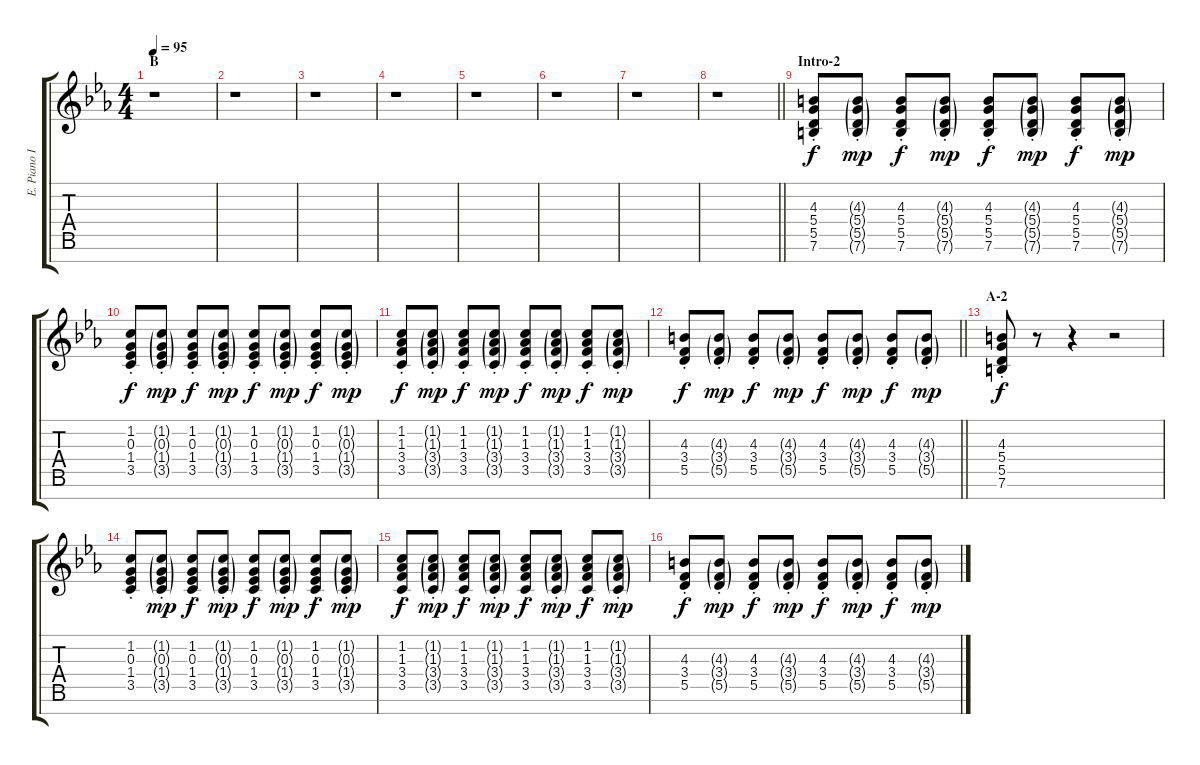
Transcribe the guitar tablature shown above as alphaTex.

\track ("E. Piano I" "E. Piano I") {instrument brightacousticpiano}
\staff {score tabs}
\tuning (E5 B4 G4 D4 A3 E3 B2) {hide}
\ts (4 4)
\section ("" "B")
\tempo 95
\clef g2
\ks cminor
r.1{dy mp} |
r.1 |
r.1 |
r.1 |
r.1 |
r.1 |
r.1 |
\barLineRight lightlight
r.1 |
\section ("" "Intro-2")
(4.3{st} 5.4{st} 5.5{st} 7.6{st}).8{dy f} (4.3{g st} 5.4{g st} 5.5{g st} 7.6{g st}).8{dy mp} (4.3{st} 5.4{st} 5.5{st} 7.6{st}).8{dy f} (4.3{g st} 5.4{g st} 5.5{g st} 7.6{g st}).8{dy mp} (4.3{st} 5.4{st} 5.5{st} 7.6{st}).8{dy f} (4.3{g st} 5.4{g st} 5.5{g st} 7.6{g st}).8{dy mp} (4.3{st} 5.4{st} 5.5{st} 7.6{st}).8{dy f} (4.3{g st} 5.4{g st} 5.5{g st} 7.6{g st}).8{dy mp} |
(1.2{st} 0.3{st} 1.4{st} 3.5{st}).8{dy f} (1.2{g st} 0.3{g st} 1.4{g st} 3.5{g st}).8{dy mp} (1.2{st} 0.3{st} 1.4{st} 3.5{st}).8{dy f} (1.2{g st} 0.3{g st} 1.4{g st} 3.5{g st}).8{dy mp} (1.2{st} 0.3{st} 1.4{st} 3.5{st}).8{dy f} (1.2{g st} 0.3{g st} 1.4{g st} 3.5{g st}).8{dy mp} (1.2{st} 0.3{st} 1.4{st} 3.5{st}).8{dy f} (1.2{g st} 0.3{g st} 1.4{g st} 3.5{g st}).8{dy mp} |
(1.2{st} 1.3{st} 3.4{st} 3.5{st}).8{dy f} (1.2{g st} 1.3{g st} 3.4{g st} 3.5{g st}).8{dy mp} (1.2{st} 1.3{st} 3.4{st} 3.5{st}).8{dy f} (1.2{g st} 1.3{g st} 3.4{g st} 3.5{g st}).8{dy mp} (1.2{st} 1.3{st} 3.4{st} 3.5{st}).8{dy f} (1.2{g st} 1.3{g st} 3.4{g st} 3.5{g st}).8{dy mp} (1.2{st} 1.3{st} 3.4{st} 3.5{st}).8{dy f} (1.2{g st} 1.3{g st} 3.4{g st} 3.5{g st}).8{dy mp} |
\barLineRight lightlight
(4.3{st} 3.4{st} 5.5{st}).8{dy f} (4.3{g st} 3.4{g st} 5.5{g st}).8{dy mp} (4.3{st} 3.4{st} 5.5{st}).8{dy f} (4.3{g st} 3.4{g st} 5.5{g st}).8{dy mp} (4.3{st} 3.4{st} 5.5{st}).8{dy f} (4.3{g st} 3.4{g st} 5.5{g st}).8{dy mp} (4.3{st} 3.4{st} 5.5{st}).8{dy f} (4.3{g st} 3.4{g st} 5.5{g st}).8{dy mp} |
\section ("" "A-2")
(4.3{st} 5.4{st} 5.5{st} 7.6{st}).8{dy f} r.8 r.4 r.2 |
(1.2{st} 0.3{st} 1.4{st} 3.5{st}).8 (1.2{g st} 0.3{g st} 1.4{g st} 3.5{g st}).8{dy mp} (1.2{st} 0.3{st} 1.4{st} 3.5{st}).8{dy f} (1.2{g st} 0.3{g st} 1.4{g st} 3.5{g st}).8{dy mp} (1.2{st} 0.3{st} 1.4{st} 3.5{st}).8{dy f} (1.2{g st} 0.3{g st} 1.4{g st} 3.5{g st}).8{dy mp} (1.2{st} 0.3{st} 1.4{st} 3.5{st}).8{dy f} (1.2{g st} 0.3{g st} 1.4{g st} 3.5{g st}).8{dy mp} |
(1.2{st} 1.3{st} 3.4{st} 3.5{st}).8{dy f} (1.2{g st} 1.3{g st} 3.4{g st} 3.5{g st}).8{dy mp} (1.2{st} 1.3{st} 3.4{st} 3.5{st}).8{dy f} (1.2{g st} 1.3{g st} 3.4{g st} 3.5{g st}).8{dy mp} (1.2{st} 1.3{st} 3.4{st} 3.5{st}).8{dy f} (1.2{g st} 1.3{g st} 3.4{g st} 3.5{g st}).8{dy mp} (1.2{st} 1.3{st} 3.4{st} 3.5{st}).8{dy f} (1.2{g st} 1.3{g st} 3.4{g st} 3.5{g st}).8{dy mp} |
(4.3{st} 3.4{st} 5.5{st}).8{dy f} (4.3{g st} 3.4{g st} 5.5{g st}).8{dy mp} (4.3{st} 3.4{st} 5.5{st}).8{dy f} (4.3{g st} 3.4{g st} 5.5{g st}).8{dy mp} (4.3{st} 3.4{st} 5.5{st}).8{dy f} (4.3{g st} 3.4{g st} 5.5{g st}).8{dy mp} (4.3{st} 3.4{st} 5.5{st}).8{dy f} (4.3{g st} 3.4{g st} 5.5{g st}).8{dy mp}
